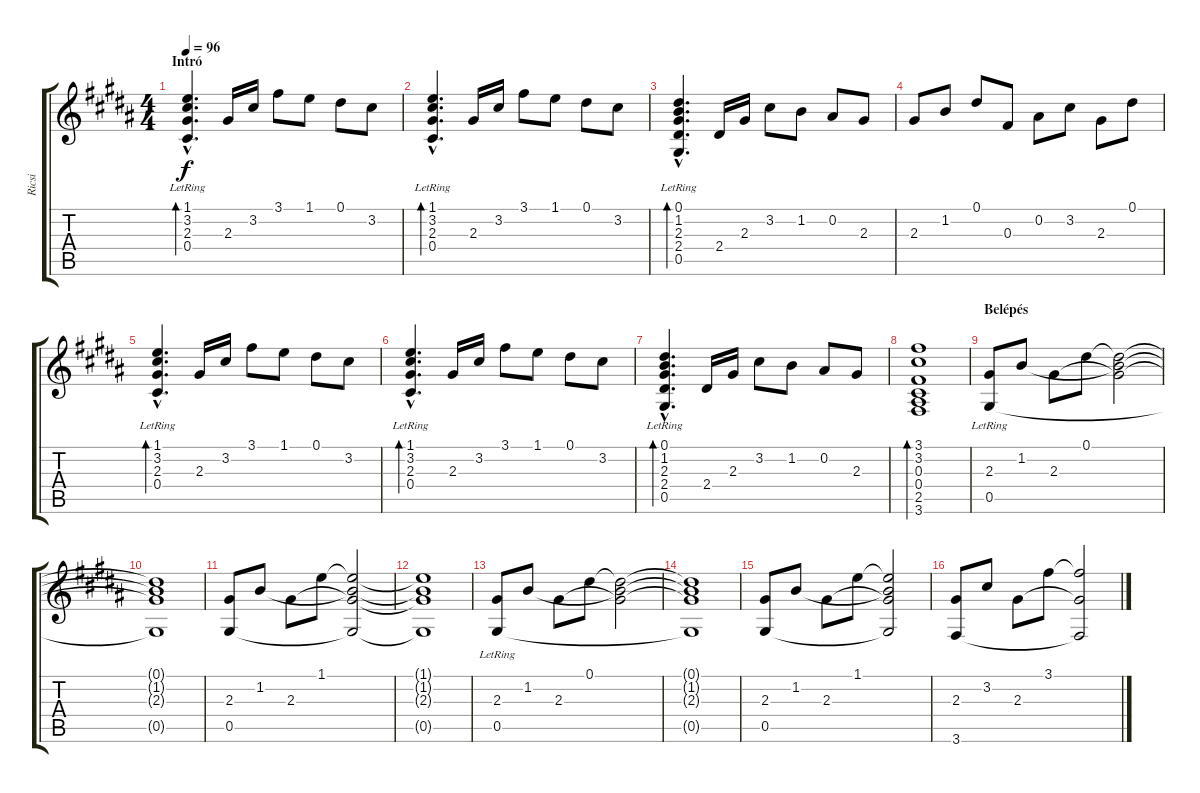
\track ("Ricsi" "Ricsi") {instrument acousticguitarsteel}
\staff {score tabs}
\tuning (Eb4 Bb3 Gb3 Db3 Ab2 Eb2) {hide}
\ts (4 4)
\section ("" "Intró")
\tempo 96
\clef g2
\ks g#minor
(1.1{hac lr} 3.2{hac lr} 2.3{hac lr} 0.4{hac lr}).4{d bd 60 dy f instrument acousticguitarsteel} 2.3.16 3.2.16 3.1.8 1.1.8 0.1.8 3.2.8 |
(1.1{hac lr} 3.2{hac lr} 2.3{hac lr} 0.4{hac lr}).4{d bd 60} 2.3.16 3.2.16 3.1.8 1.1.8 0.1.8 3.2.8 |
(0.1{hac lr} 1.2{hac lr} 2.3{hac lr} 2.4{hac lr} 0.5{hac lr}).4{d bd 60} 2.4.16 2.3.16 3.2.8 1.2.8 0.2.8 2.3.8 |
2.3.8 1.2.8 0.1.8 0.3.8 0.2.8 3.2.8 2.3.8 0.1.8 |
(1.1{hac lr} 3.2{hac lr} 2.3{hac lr} 0.4{hac lr}).4{d bd 60} 2.3.16 3.2.16 3.1.8 1.1.8 0.1.8 3.2.8 |
(1.1{hac lr} 3.2{hac lr} 2.3{hac lr} 0.4{hac lr}).4{d bd 60} 2.3.16 3.2.16 3.1.8 1.1.8 0.1.8 3.2.8 |
(0.1{hac lr} 1.2{hac lr} 2.3{hac lr} 2.4{hac lr} 0.5{hac lr}).4{d bd 60} 2.4.16 2.3.16 3.2.8 1.2.8 0.2.8 2.3.8 |
(3.1 3.2 0.3 0.4 2.5 3.6).1{bd 60} |
\section ("" "Belépés")
(2.3 0.5{lr}).8 1.2.8 2.3.8 0.1.8 (0.1{t} 1.2{t} 2.3{t}).2 |
(0.1{t} 1.2{t} 2.3{t} 0.5{t}).1 |
(2.3 0.5).8 1.2.8 2.3.8 1.1.8 (1.1{t} 1.2{t} 2.3{t} 0.5{t}).2 |
(1.1{t} 1.2{t} 2.3{t} 0.5{t}).1 |
(2.3 0.5{lr}).8 1.2.8 2.3.8 0.1.8 (0.1{t} 1.2{t} 2.3{t}).2 |
(0.1{t} 1.2{t} 2.3{t} 0.5{t}).1 |
(2.3 0.5).8 1.2.8 2.3.8 1.1.8 (1.1{t} 1.2{t} 2.3{t} 0.5{t}).2 |
(2.3 3.6).8 3.2.8 2.3.8 3.1.8 (3.1{t} 2.3{t} 3.6{t}).2
